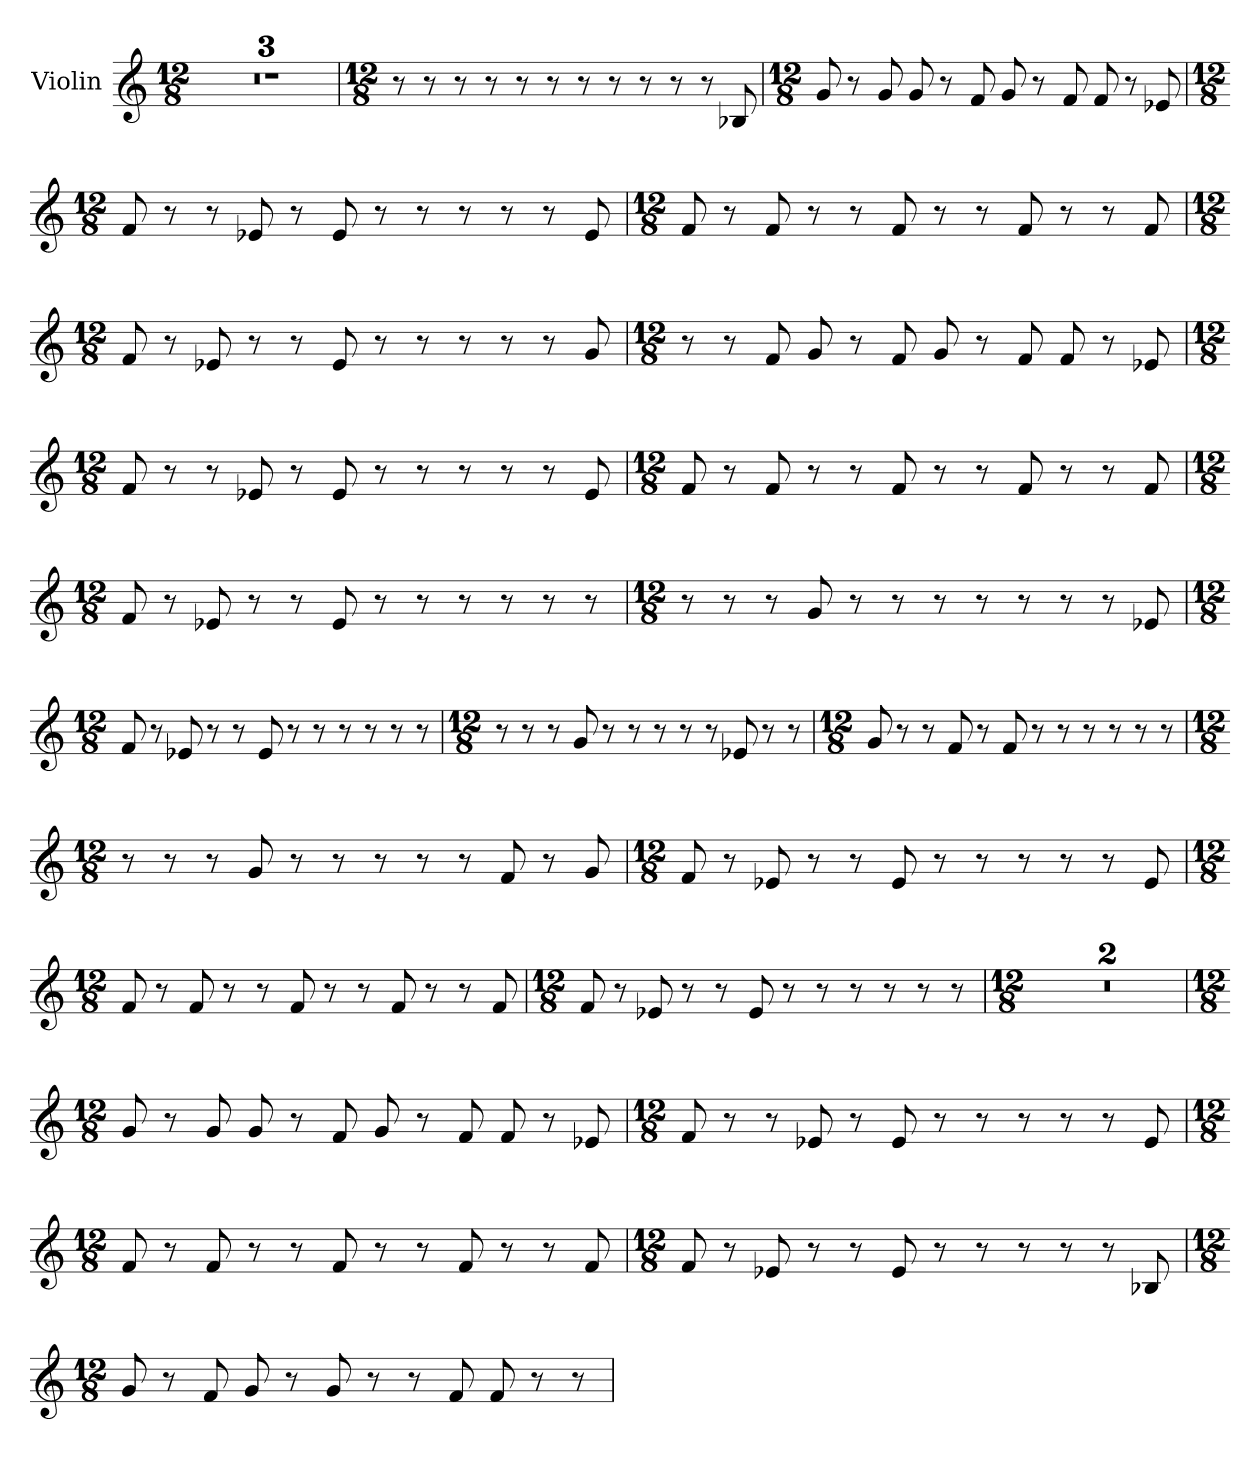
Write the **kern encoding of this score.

**kern
*part1
*staff1
*I"Violin
*I'Vln
*M12/8
=
1.r
=
*M12/8
1.r
=
*M12/8
1.r
=
*M12/8
8r
8r
8r
8r
8r
8r
8r
8r
8r
8r
8r
8B-X
=
*M12/8
8g
8r
8g
8g
8r
8f
8g
8r
8f
8f
8r
8e-X
=
*M12/8
8f
8r
8r
8e-X
8r
8e-
8r
8r
8r
8r
8r
8e-
=
*M12/8
8f
8r
8f
8r
8r
8f
8r
8r
8f
8r
8r
8f
=
*M12/8
8f
8r
8e-X
8r
8r
8e-
8r
8r
8r
8r
8r
8g
=
*M12/8
8r
8r
8f
8g
8r
8f
8g
8r
8f
8f
8r
8e-X
=
*M12/8
8f
8r
8r
8e-X
8r
8e-
8r
8r
8r
8r
8r
8e-
=
*M12/8
8f
8r
8f
8r
8r
8f
8r
8r
8f
8r
8r
8f
=
*M12/8
8f
8r
8e-X
8r
8r
8e-
8r
8r
8r
8r
8r
8r
=
*M12/8
8r
8r
8r
8g
8r
8r
8r
8r
8r
8r
8r
8e-X
=
*M12/8
8f
8r
8e-X
8r
8r
8e-
8r
8r
8r
8r
8r
8r
=
*M12/8
8r
8r
8r
8g
8r
8r
8r
8r
8r
8e-X
8r
8r
=
*M12/8
8g
8r
8r
8f
8r
8f
8r
8r
8r
8r
8r
8r
=
*M12/8
8r
8r
8r
8g
8r
8r
8r
8r
8r
8f
8r
8g
=
*M12/8
8f
8r
8e-X
8r
8r
8e-
8r
8r
8r
8r
8r
8e-
=
*M12/8
8f
8r
8f
8r
8r
8f
8r
8r
8f
8r
8r
8f
=
*M12/8
8f
8r
8e-X
8r
8r
8e-
8r
8r
8r
8r
8r
8r
=
*M12/8
1.r
=
*M12/8
1.r
=
*M12/8
8g
8r
8g
8g
8r
8f
8g
8r
8f
8f
8r
8e-X
=
*M12/8
8f
8r
8r
8e-X
8r
8e-
8r
8r
8r
8r
8r
8e-
=
*M12/8
8f
8r
8f
8r
8r
8f
8r
8r
8f
8r
8r
8f
=
*M12/8
8f
8r
8e-X
8r
8r
8e-
8r
8r
8r
8r
8r
8B-X
=
*M12/8
8g
8r
8f
8g
8r
8g
8r
8r
8f
8f
8r
8r
=
*-
